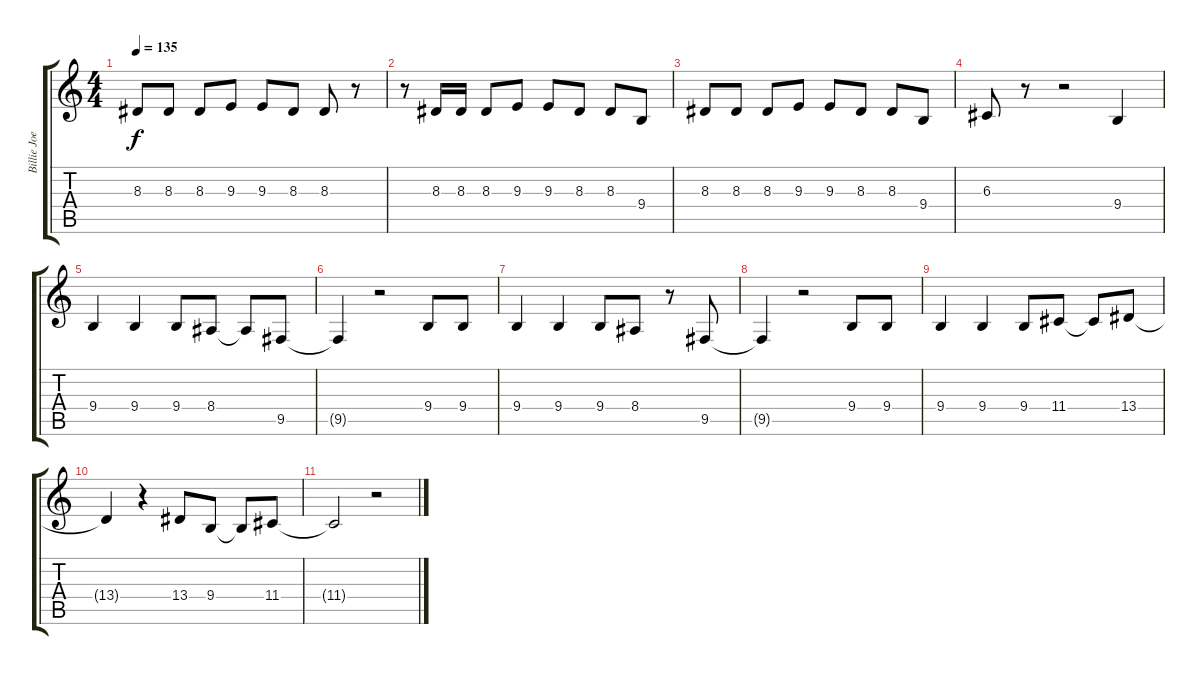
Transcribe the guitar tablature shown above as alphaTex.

\track ("Billie Joe" "Billie Joe") {instrument trumpet}
\staff {score tabs}
\tuning (E4 B3 G3 D3 A2 E2) {hide}
\ts (4 4)
\tempo 135
\clef g2
\ks c
8.3.8{dy f} 8.3.8 8.3.8 9.3.8 9.3.8 8.3.8 8.3.8 r.8 |
r.8 8.3.16 8.3.16 8.3.8 9.3.8 9.3.8 8.3.8 8.3.8 9.4.8 |
8.3.8 8.3.8 8.3.8 9.3.8 9.3.8 8.3.8 8.3.8 9.4.8 |
6.3.8 r.8 r.2 9.4.4 |
9.4.4 9.4.4 9.4.8 8.4.8 8.4{t}.8 9.5.8 |
9.5{t}.4 r.2 9.4.8 9.4.8 |
9.4.4 9.4.4 9.4.8 8.4.8 r.8 9.5.8 |
9.5{t}.4 r.2 9.4.8 9.4.8 |
9.4.4 9.4.4 9.4.8 11.4.8 11.4{t}.8 13.4.8 |
13.4{t}.4 r.4 13.4.8 9.4.8 9.4{t}.8 11.4.8 |
11.4{t}.2 r.2
